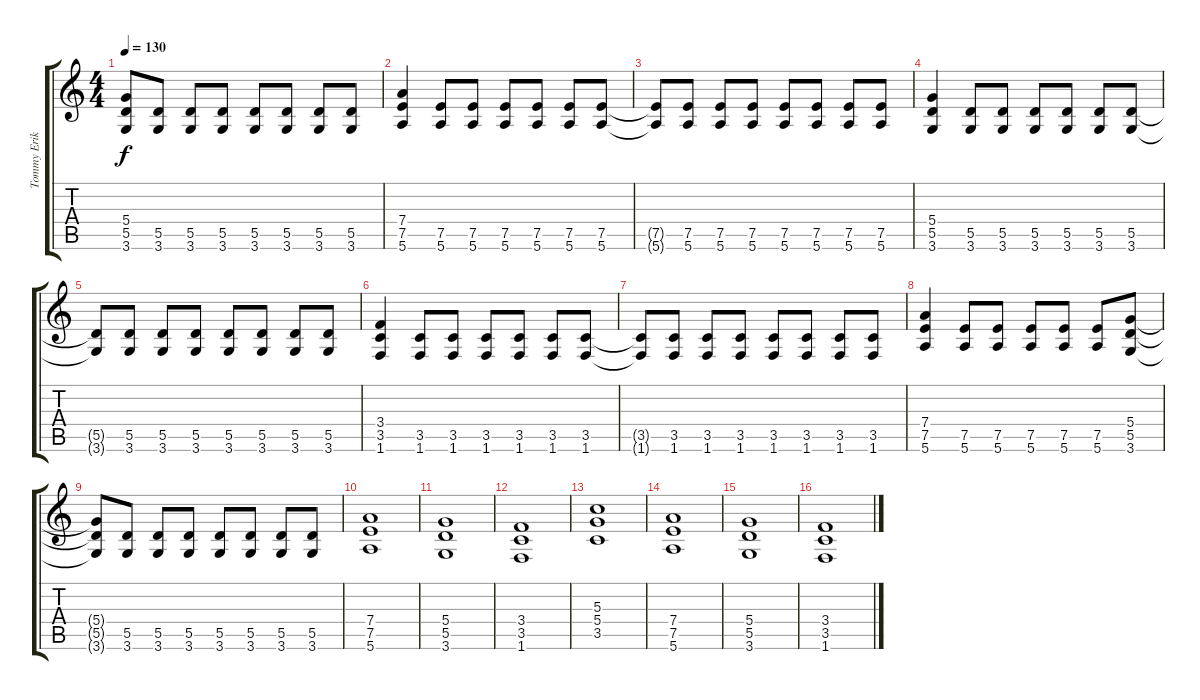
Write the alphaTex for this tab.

\track ("Tommy Eriksson" "Tommy Erik") {instrument distortionguitar}
\staff {score tabs}
\tuning (E4 B3 G3 D3 A2 E2) {hide}
\ts (4 4)
\tempo 130
\clef g2
\ks c
(5.4{t} 5.5{t} 3.6{t}).8{dy f} (5.5 3.6).8 (5.5 3.6).8 (5.5 3.6).8 (5.5 3.6).8 (5.5 3.6).8 (5.5 3.6).8 (5.5 3.6).8 |
(7.4 7.5 5.6).4 (7.5 5.6).8 (7.5 5.6).8 (7.5 5.6).8 (7.5 5.6).8 (7.5 5.6).8 (7.5 5.6).8 |
(7.5{t} 5.6{t}).8 (7.5 5.6).8 (7.5 5.6).8 (7.5 5.6).8 (7.5 5.6).8 (7.5 5.6).8 (7.5 5.6).8 (7.5 5.6).8 |
(5.4 5.5 3.6).4 (5.5 3.6).8 (5.5 3.6).8 (5.5 3.6).8 (5.5 3.6).8 (5.5 3.6).8 (5.5 3.6).8 |
(5.5{t} 3.6{t}).8 (5.5 3.6).8 (5.5 3.6).8 (5.5 3.6).8 (5.5 3.6).8 (5.5 3.6).8 (5.5 3.6).8 (5.5 3.6).8 |
(3.4 3.5 1.6).4 (3.5 1.6).8 (3.5 1.6).8 (3.5 1.6).8 (3.5 1.6).8 (3.5 1.6).8 (3.5 1.6).8 |
(3.5{t} 1.6{t}).8 (3.5 1.6).8 (3.5 1.6).8 (3.5 1.6).8 (3.5 1.6).8 (3.5 1.6).8 (3.5 1.6).8 (3.5 1.6).8 |
(7.4 7.5 5.6).4 (7.5 5.6).8 (7.5 5.6).8 (7.5 5.6).8 (7.5 5.6).8 (7.5 5.6).8 (5.4 5.5 3.6).8 |
(5.4{t} 5.5{t} 3.6{t}).8 (5.5 3.6).8 (5.5 3.6).8 (5.5 3.6).8 (5.5 3.6).8 (5.5 3.6).8 (5.5 3.6).8 (5.5 3.6).8 |
(7.4 7.5 5.6).1 |
(5.4 5.5 3.6).1 |
(3.4 3.5 1.6).1 |
(5.3 5.4 3.5).1 |
(7.4 7.5 5.6).1 |
(5.4 5.5 3.6).1 |
(3.4 3.5 1.6).1
